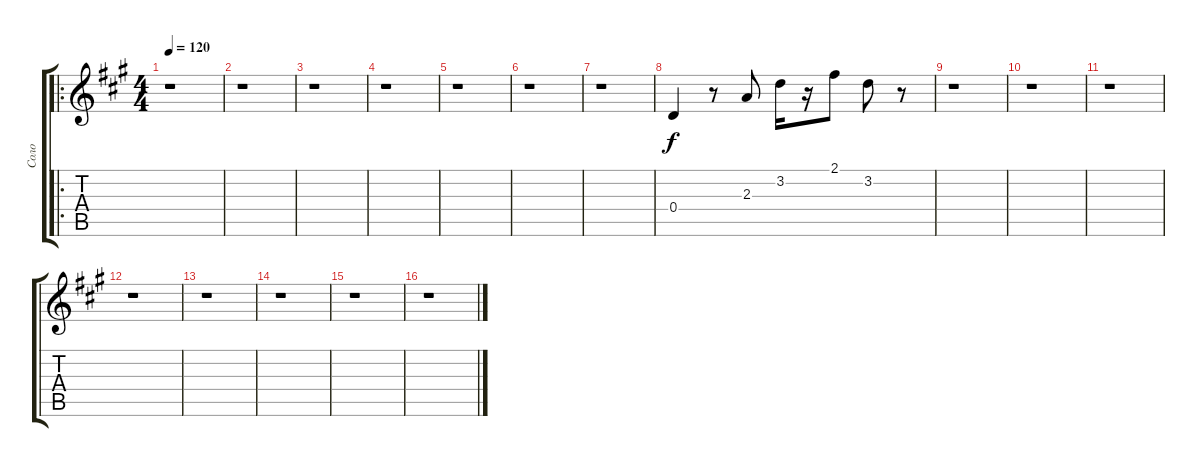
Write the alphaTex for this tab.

\track ("Соло" "Соло") {instrument electricguitarmuted}
\staff {score tabs}
\tuning (E4 B3 G3 D3 A2 E2) {hide}
\ro
\ts (4 4)
\tempo 120
\clef g2
\ks a
r.1{dy f} |
r.1 |
r.1 |
r.1 |
r.1 |
r.1 |
r.1 |
0.4.4 r.8 2.3.8 3.2.16 r.16 2.1.8 3.2.8 r.8 |
r.1 |
r.1 |
r.1 |
r.1 |
r.1 |
r.1 |
r.1 |
r.1
